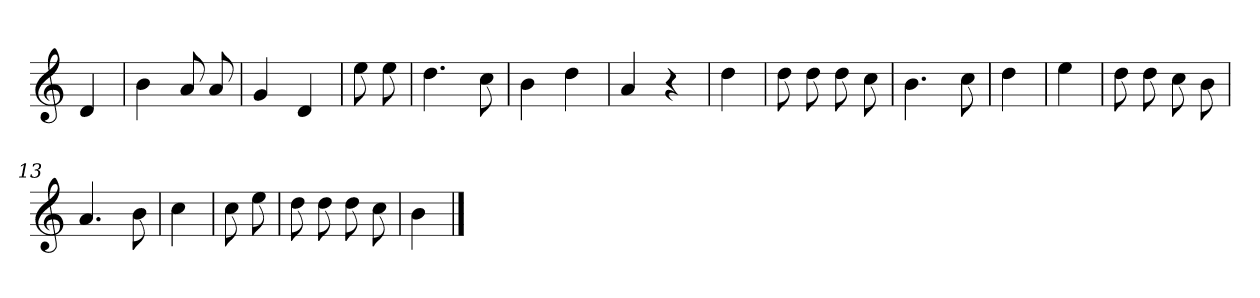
**kern
*part1
*staff1
*clefG2
*k[]
=
4d
=1
4b
8a
8a
=2
4g
4d
=3
8ee
8ee
=4
4.dd
8cc
=5
4b
4dd
=6
4a
4r
=7
4dd
=8
8dd
8dd
8dd
8cc
=9
4.b
8cc
=10
4dd
=11
4ee
=12
8dd
8dd
8cc
8b
=13
4.a
8b
=14
4cc
=15
8cc
8ee
=16
8dd
8dd
8dd
8cc
=17
4b
==
*-
